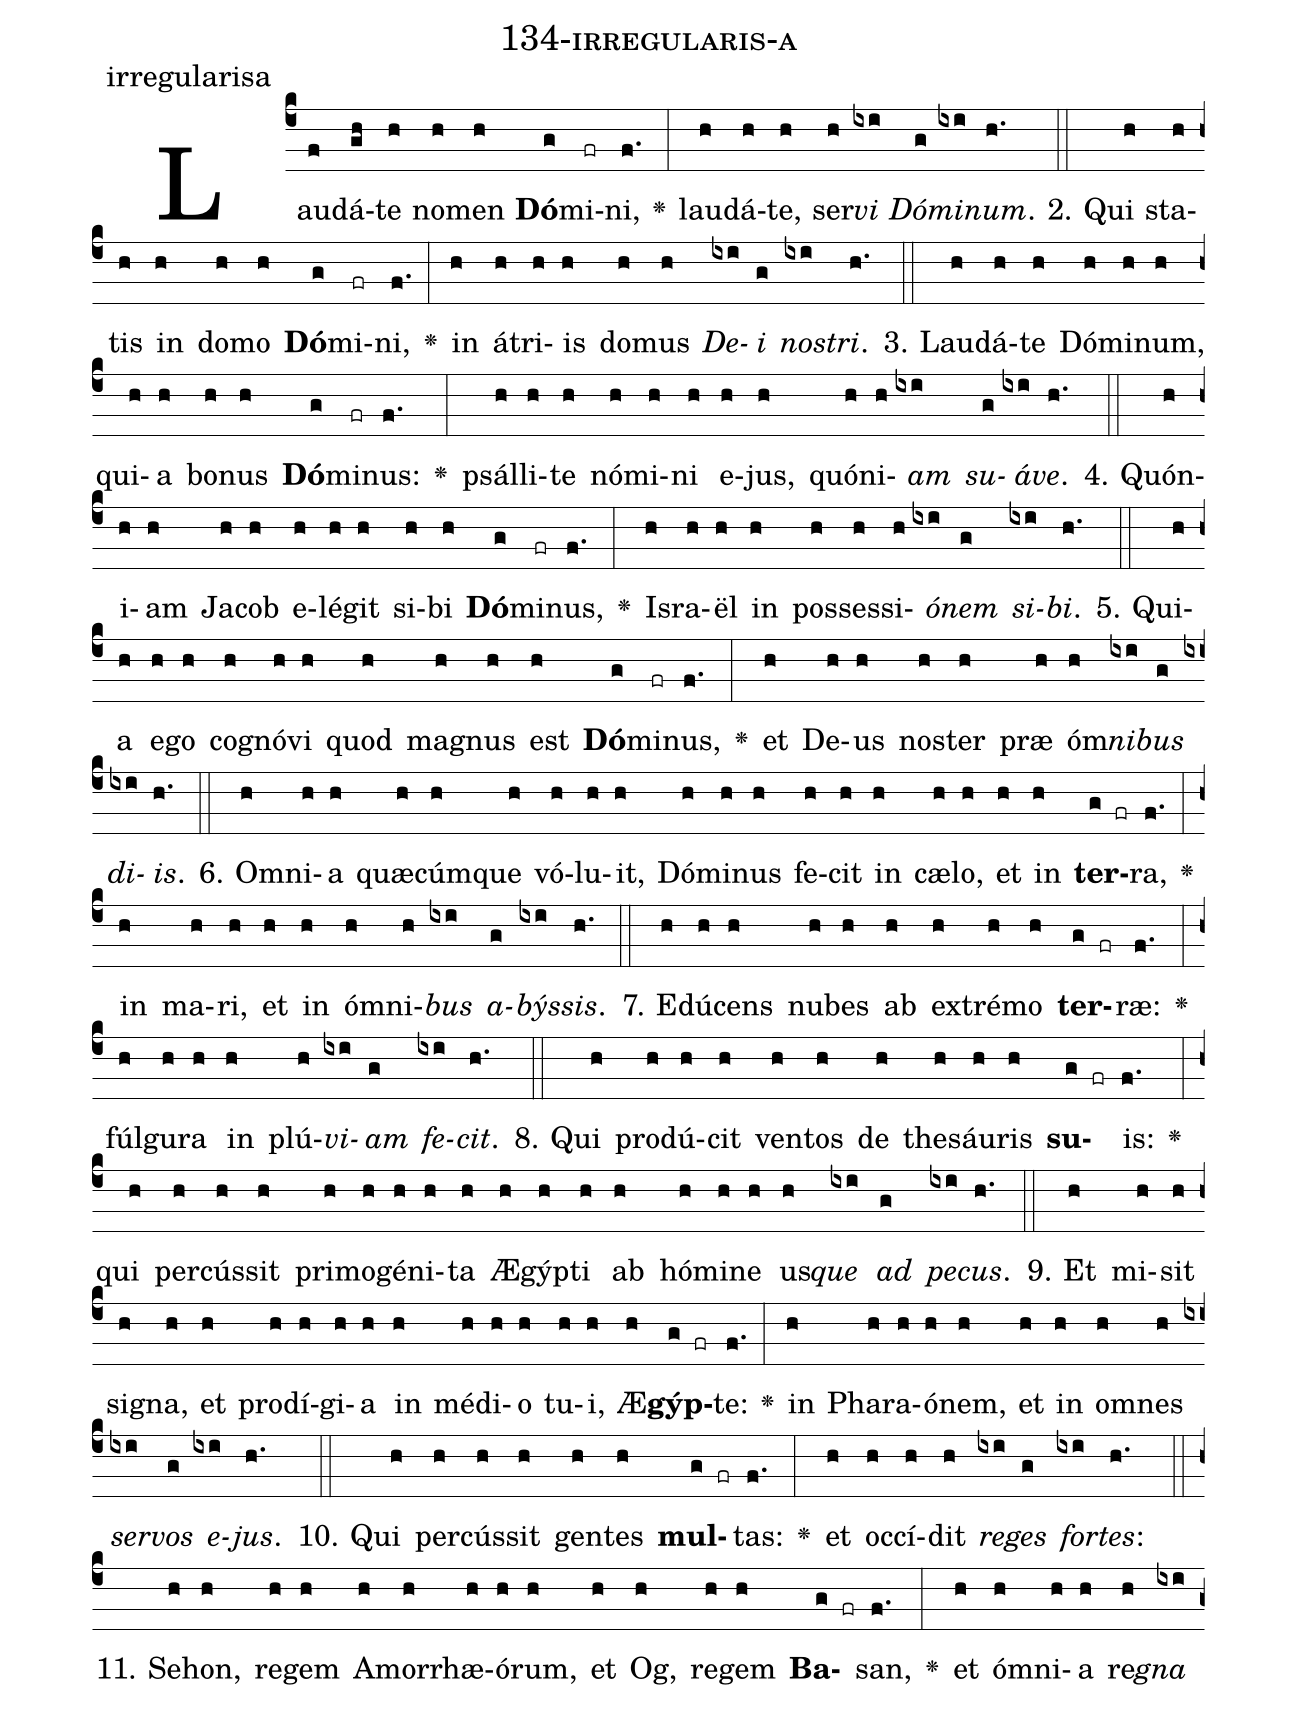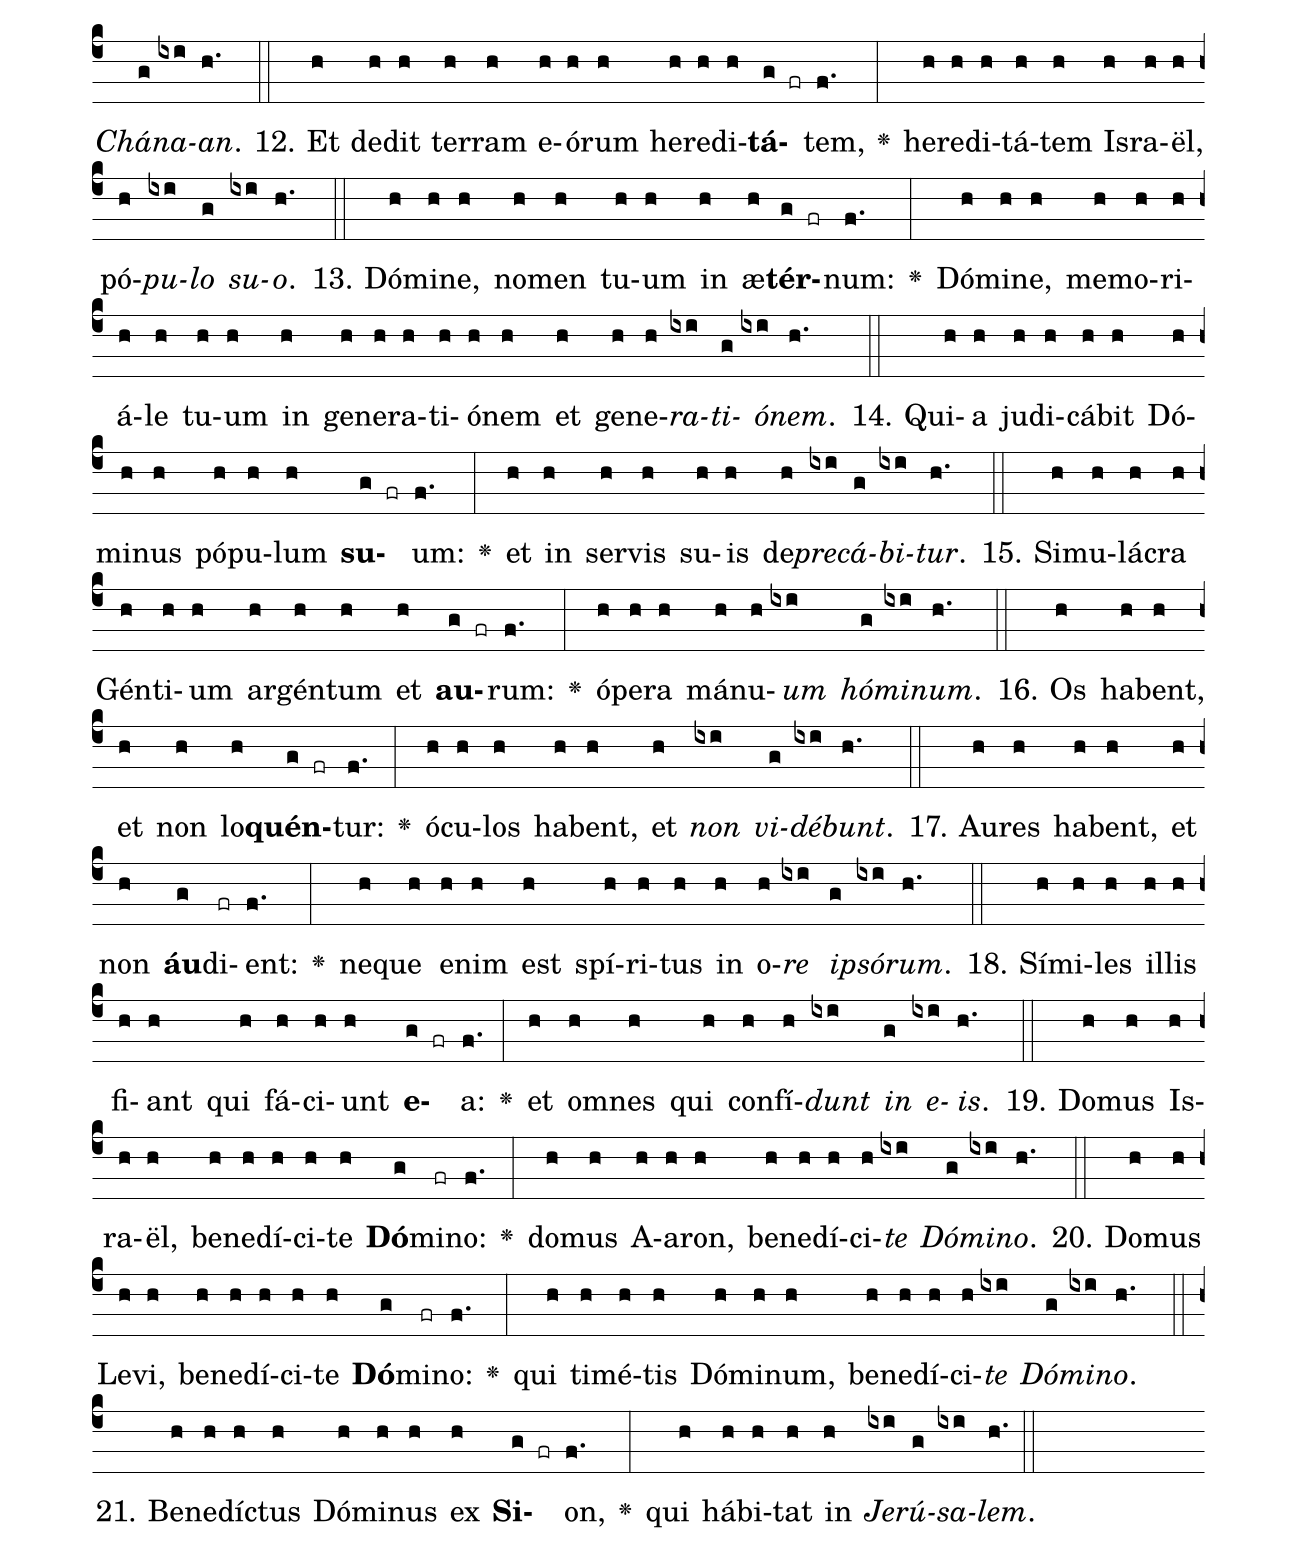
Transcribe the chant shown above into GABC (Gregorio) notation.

name: 134-irregularis-a;
annotation: irregularisa;
%%
(c4)Lau(f)dá(gh)te(h) no(h)men(h) <b>Dó</b>(g)mi(fr)ni,(f.) <v>\greheightstar</v>(:) lau(h)dá(h)te,(h) ser(h)<i>vi</i>(ixi) <i>Dó</i>(g)<i>mi</i>(ixi)<i>num</i>.(h.) (::)
2. Qui(h) sta(h)tis(h) in(h) do(h)mo(h) <b>Dó</b>(g)mi(fr)ni,(f.) <v>\greheightstar</v>(:) in(h) á(h)tri(h)is(h) do(h)mus(h) <i>De</i>(ixi)<i>i</i>(g) <i>nos</i>(ixi)<i>tri</i>.(h.) (::)
3. Lau(h)dá(h)te(h) Dó(h)mi(h)num,(h) qui(h)a(h) bo(h)nus(h) <b>Dó</b>(g)mi(fr)nus:(f.) <v>\greheightstar</v>(:) psál(h)li(h)te(h) nó(h)mi(h)ni(h) e(h)jus,(h) quón(h)i(h)<i>am</i>(ixi) <i>su</i>(g)<i>á</i>(ixi)<i>ve</i>.(h.) (::)
4. Quón(h)i(h)am(h) Ja(h)cob(h) e(h)lé(h)git(h) si(h)bi(h) <b>Dó</b>(g)mi(fr)nus,(f.) <v>\greheightstar</v>(:) Is(h)ra(h)ël(h) in(h) pos(h)ses(h)si(h)<i>ó</i>(ixi)<i>nem</i>(g) <i>si</i>(ixi)<i>bi</i>.(h.) (::)
5. Qui(h)a(h) e(h)go(h) co(h)gnó(h)vi(h) quod(h) ma(h)gnus(h) est(h) <b>Dó</b>(g)mi(fr)nus,(f.) <v>\greheightstar</v>(:) et(h) De(h)us(h) nos(h)ter(h) præ(h) óm(h)<i>ni</i>(ixi)<i>bus</i>(g) <i>di</i>(ixi)<i>is</i>.(h.) (::)
6. Om(h)ni(h)a(h) quæ(h)cúm(h)que(h) vó(h)lu(h)it,(h) Dó(h)mi(h)nus(h) fe(h)cit(h) in(h) cæ(h)lo,(h) et(h) in(h) <b>ter</b>(g fr)ra,(f.) <v>\greheightstar</v>(:) in(h) ma(h)ri,(h) et(h) in(h) óm(h)ni(h)<i>bus</i>(ixi) <i>a</i>(g)<i>býs</i>(ixi)<i>sis</i>.(h.) (::)
7. E(h)dú(h)cens(h) nu(h)bes(h) ab(h) ex(h)tré(h)mo(h) <b>ter</b>(g fr)ræ:(f.) <v>\greheightstar</v>(:) fúl(h)gu(h)ra(h) in(h) plú(h)<i>vi</i>(ixi)<i>am</i>(g) <i>fe</i>(ixi)<i>cit</i>.(h.) (::)
8. Qui(h) pro(h)dú(h)cit(h) ven(h)tos(h) de(h) the(h)sáu(h)ris(h) <b>su</b>(g fr)is:(f.) <v>\greheightstar</v>(:) qui(h) per(h)cús(h)sit(h) pri(h)mo(h)gé(h)ni(h)ta(h) Æ(h)gýp(h)ti(h) ab(h) hó(h)mi(h)ne(h) us(h)<i>que</i>(ixi) <i>ad</i>(g) <i>pe</i>(ixi)<i>cus</i>.(h.) (::)
9. Et(h) mi(h)sit(h) si(h)gna,(h) et(h) prod(h)í(h)gi(h)a(h) in(h) mé(h)di(h)o(h) tu(h)i,(h) Æ(h)<b>gýp</b>(g fr)te:(f.) <v>\greheightstar</v>(:) in(h) Pha(h)ra(h)ó(h)nem,(h) et(h) in(h) om(h)nes(h) <i>ser</i>(ixi)<i>vos</i>(g) <i>e</i>(ixi)<i>jus</i>.(h.) (::)
10. Qui(h) per(h)cús(h)sit(h) gen(h)tes(h) <b>mul</b>(g fr)tas:(f.) <v>\greheightstar</v>(:) et(h) oc(h)cí(h)dit(h) <i>re</i>(ixi)<i>ges</i>(g) <i>for</i>(ixi)<i>tes</i>:(h.) (::)
11. Se(h)hon,(h) re(h)gem(h) A(h)mor(h)rhæ(h)ó(h)rum,(h) et(h) Og,(h) re(h)gem(h) <b>Ba</b>(g fr)san,(f.) <v>\greheightstar</v>(:) et(h) óm(h)ni(h)a(h) re(h)<i>gna</i>(ixi) <i>Chá</i>(g)<i>na</i>(ixi)<i>an</i>.(h.) (::)
12. Et(h) de(h)dit(h) ter(h)ram(h) e(h)ó(h)rum(h) he(h)re(h)di(h)<b>tá</b>(g fr)tem,(f.) <v>\greheightstar</v>(:) he(h)re(h)di(h)tá(h)tem(h) Is(h)ra(h)ël,(h) pó(h)<i>pu</i>(ixi)<i>lo</i>(g) <i>su</i>(ixi)<i>o</i>.(h.) (::)
13. Dó(h)mi(h)ne,(h) no(h)men(h) tu(h)um(h) in(h) æ(h)<b>tér</b>(g fr)num:(f.) <v>\greheightstar</v>(:) Dó(h)mi(h)ne,(h) me(h)mo(h)ri(h)á(h)le(h) tu(h)um(h) in(h) ge(h)ne(h)ra(h)ti(h)ó(h)nem(h) et(h) ge(h)ne(h)<i>ra</i>(ixi)<i>ti</i>(g)<i>ó</i>(ixi)<i>nem</i>.(h.) (::)
14. Qui(h)a(h) ju(h)di(h)cá(h)bit(h) Dó(h)mi(h)nus(h) pó(h)pu(h)lum(h) <b>su</b>(g fr)um:(f.) <v>\greheightstar</v>(:) et(h) in(h) ser(h)vis(h) su(h)is(h) de(h)<i>pre</i>(ixi)<i>cá</i>(g)<i>bi</i>(ixi)<i>tur</i>.(h.) (::)
15. Si(h)mu(h)lá(h)cra(h) Gén(h)ti(h)um(h) ar(h)gén(h)tum(h) et(h) <b>au</b>(g fr)rum:(f.) <v>\greheightstar</v>(:) ó(h)pe(h)ra(h) má(h)nu(h)<i>um</i>(ixi) <i>hó</i>(g)<i>mi</i>(ixi)<i>num</i>.(h.) (::)
16. Os(h) ha(h)bent,(h) et(h) non(h) lo(h)<b>quén</b>(g fr)tur:(f.) <v>\greheightstar</v>(:) ó(h)cu(h)los(h) ha(h)bent,(h) et(h) <i>non</i>(ixi) <i>vi</i>(g)<i>dé</i>(ixi)<i>bunt</i>.(h.) (::)
17. Au(h)res(h) ha(h)bent,(h) et(h) non(h) <b>áu</b>(g)di(fr)ent:(f.) <v>\greheightstar</v>(:) ne(h)que(h) e(h)nim(h) est(h) spí(h)ri(h)tus(h) in(h) o(h)<i>re</i>(ixi) <i>ip</i>(g)<i>só</i>(ixi)<i>rum</i>.(h.) (::)
18. Sí(h)mi(h)les(h) il(h)lis(h) fi(h)ant(h) qui(h) fá(h)ci(h)unt(h) <b>e</b>(g fr)a:(f.) <v>\greheightstar</v>(:) et(h) om(h)nes(h) qui(h) con(h)fí(h)<i>dunt</i>(ixi) <i>in</i>(g) <i>e</i>(ixi)<i>is</i>.(h.) (::)
19. Do(h)mus(h) Is(h)ra(h)ël,(h) be(h)ne(h)dí(h)ci(h)te(h) <b>Dó</b>(g)mi(fr)no:(f.) <v>\greheightstar</v>(:) do(h)mus(h) A(h)a(h)ron,(h) be(h)ne(h)dí(h)ci(h)<i>te</i>(ixi) <i>Dó</i>(g)<i>mi</i>(ixi)<i>no</i>.(h.) (::)
20. Do(h)mus(h) Le(h)vi,(h) be(h)ne(h)dí(h)ci(h)te(h) <b>Dó</b>(g)mi(fr)no:(f.) <v>\greheightstar</v>(:) qui(h) ti(h)mé(h)tis(h) Dó(h)mi(h)num,(h) be(h)ne(h)dí(h)ci(h)<i>te</i>(ixi) <i>Dó</i>(g)<i>mi</i>(ixi)<i>no</i>.(h.) (::)
21. Be(h)ne(h)díc(h)tus(h) Dó(h)mi(h)nus(h) ex(h) <b>Si</b>(g fr)on,(f.) <v>\greheightstar</v>(:) qui(h) há(h)bi(h)tat(h) in(h) <i>Je</i>(ixi)<i>rú</i>(g)<i>sa</i>(ixi)<i>lem</i>.(h.) (::)
